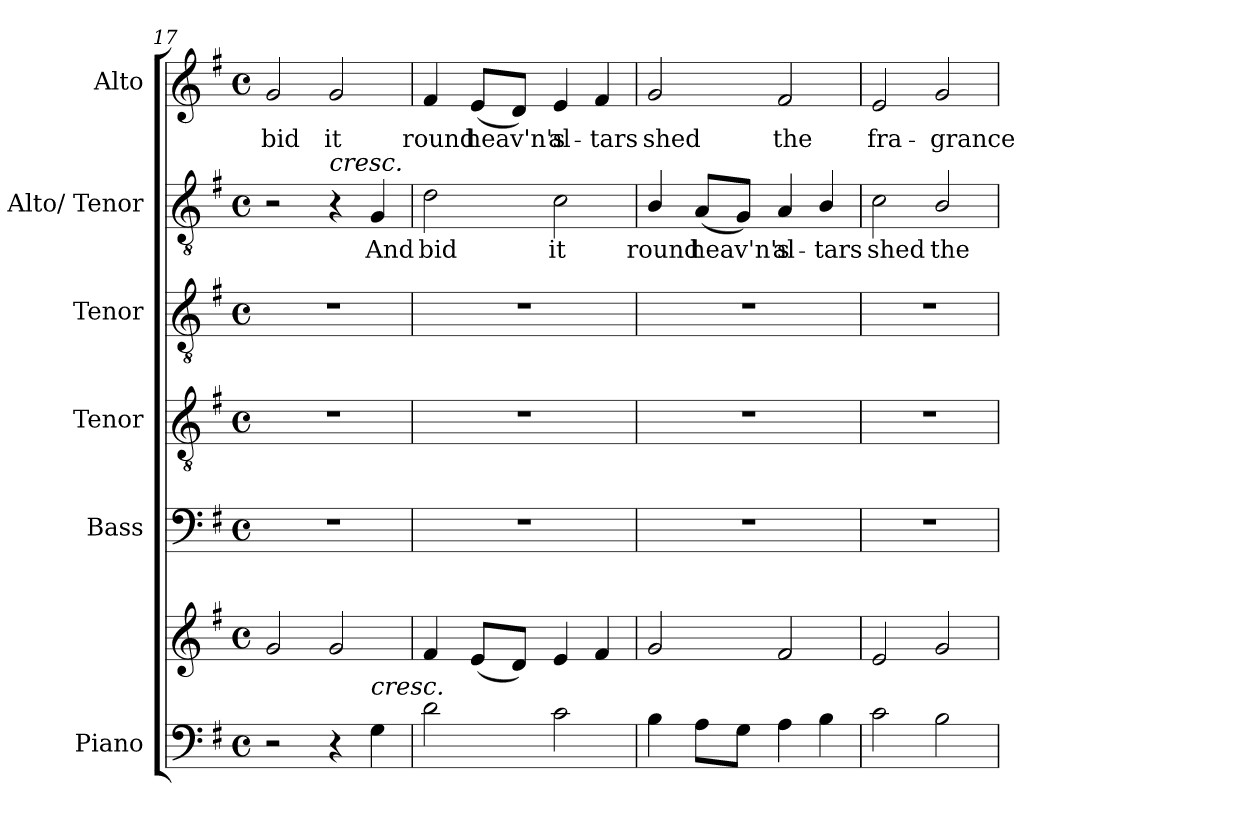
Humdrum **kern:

**kern	**kern	**kern	**kern	**kern	**kern	**text	**kern	**text
*part6	*part6	*part5	*part4	*part3	*part2	*part2	*part1	*part1
*staff7	*staff6	*staff5	*staff4	*staff3	*staff2	*staff2	*staff1	*staff1
*I"Piano	*	*I"Bass	*I"Tenor	*I"Tenor	*I"Alto/ Tenor	*	*I"Alto	*
*I'Pno.	*	*I'B.	*I'T.	*I'T.	*I'A.	*	*I'A.	*
*clefF4	*clefG2	*clefF4	*clefGv2	*clefGv2	*clefGv2	*	*clefG2	*
*	*	*	*ITrd7c12	*ITrd7c12	*ITrd7c12	*	*	*
*k[f#]	*k[f#]	*k[f#]	*k[f#]	*k[f#]	*k[f#]	*	*k[f#]	*
*G:	*G:	*G:	*G:	*G:	*G:	*	*G:	*
*M4/4	*M4/4	*M4/4	*M4/4	*M4/4	*M4/4	*	*M4/4	*
*met(c)	*met(c)	*met(c)	*met(c)	*met(c)	*met(c)	*	*met(c)	*
=17	=17	=17	=17	=17	=17	=17	=17	=17
!	!	!	!	!	!	!	!	!LO:LY:b:color=#000000
2r	2gi/	1r	1r	1r	2r	.	2gi/	bid
!	!	!	!	!	!LO:TX:i:t=cresc.	!	!	!
!	!	!	!	!	!	!	!	!LO:LY:b:color=#000000
4r	2gi/	.	.	.	4r	.	2gi/	it
!LO:TX:a:i:t=cresc.	!	!	!	!	!	!	!	!
!	!	!	!	!	!	!LO:LY:b:color=#000000	!	!
4Gi\	.	.	.	.	4GGi/	And	.	.
=18	=18	=18	=18	=18	=18	=18	=18	=18
!	!	!	!	!	!	!LO:LY:b:color=#000000	!	!
!	!	!	!	!	!	!	!	!LO:LY:b:color=#000000
2di\	4f#i/	1r	1r	1r	2Di\	bid	4f#i/	round
!	!	!	!	!	!	!	!	!LO:LY:b:color=#000000
.	(8ei/L	.	.	.	.	.	(8ei/L	heav'n's
.	8di/J)	.	.	.	.	.	8di/J)	.
!	!	!	!	!	!	!LO:LY:b:color=#000000	!	!
!	!	!	!	!	!	!	!	!LO:LY:b:color=#000000
2ci\	4ei/	.	.	.	2Ci\	it	4ei/	al-
!	!	!	!	!	!	!	!	!LO:LY:b:color=#000000
.	4f#i/	.	.	.	.	.	4f#i/	-tars
=19	=19	=19	=19	=19	=19	=19	=19	=19
!	!	!	!	!	!	!LO:LY:b:color=#000000	!	!
!	!	!	!	!	!	!	!	!LO:LY:b:color=#000000
4Bi\	2gi/	1r	1r	1r	4BBi/	round	2gi/	shed
!	!	!	!	!	!	!LO:LY:b:color=#000000	!	!
8Ai\L	.	.	.	.	(8AAi/L	heav'n's	.	.
8Gi\J	.	.	.	.	8GGi/J)	.	.	.
!	!	!	!	!	!	!LO:LY:b:color=#000000	!	!
!	!	!	!	!	!	!	!	!LO:LY:b:color=#000000
4Ai\	2f#i/	.	.	.	4AAi/	al-	2f#i/	the
!	!	!	!	!	!	!LO:LY:b:color=#000000	!	!
4Bi\	.	.	.	.	4BBi/	-tars	.	.
=20	=20	=20	=20	=20	=20	=20	=20	=20
!	!	!	!	!	!	!LO:LY:b:color=#000000	!	!
!	!	!	!	!	!	!	!	!LO:LY:b:color=#000000
2ci\	2ei/	1r	1r	1r	2Ci\	shed	2ei/	fra-
!	!	!	!	!	!	!LO:LY:b:color=#000000	!	!
!	!	!	!	!	!	!	!	!LO:LY:b:color=#000000
2Bi\	2gi/	.	.	.	2BBi/	the	2gi/	-grance
=	=	=	=	=	=	=	=	=
*-	*-	*-	*-	*-	*-	*-	*-	*-
